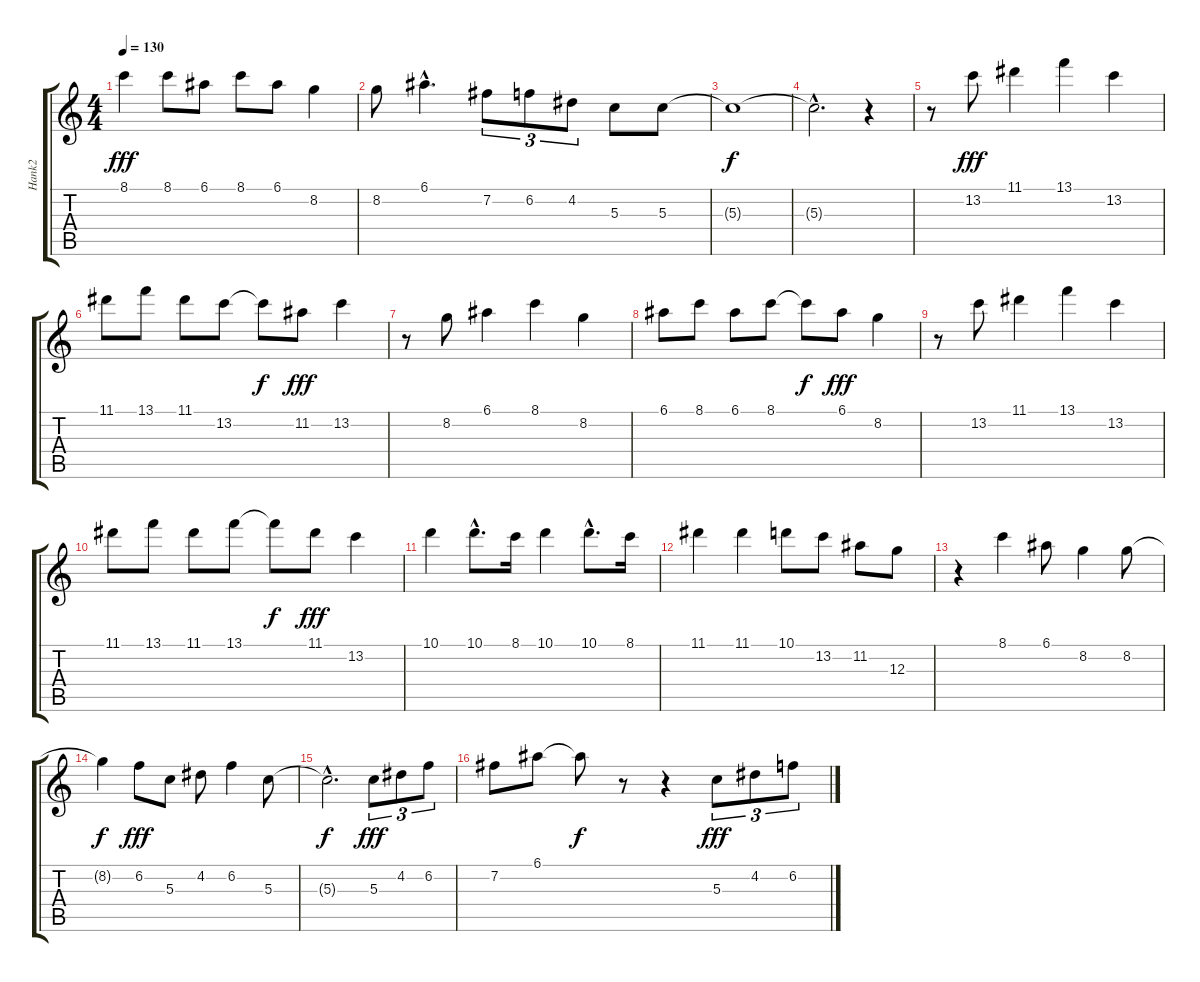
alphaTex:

\track ("Hank2" "Hank2") {instrument electricguitarjazz}
\staff {score tabs}
\tuning (E4 B3 G3 D3 A2 E2) {hide}
\ts (4 4)
\tempo 130
\clef g2
\ks c
8.1.4{dy fff} 8.1.8 6.1.8 8.1.8 6.1.8 8.2.4 |
8.2.8 6.1{hac}.4{d} 7.2.8{tu (3 2)} 6.2.8{tu (3 2)} 4.2.8{tu (3 2)} 5.3.8 5.3.8 |
5.3{t}.1{dy f} |
5.3{hac t}.2{d} r.4 |
r.8 13.2.8{dy fff} 11.1.4 13.1.4 13.2.4 |
11.1.8 13.1.8 11.1.8 13.2.8 13.2{t}.8{dy f} 11.2.8{dy fff} 13.2.4 |
r.8 8.2.8 6.1.4 8.1.4 8.2.4 |
6.1.8 8.1.8 6.1.8 8.1.8 8.1{t}.8{dy f} 6.1.8{dy fff} 8.2.4 |
r.8 13.2.8 11.1.4 13.1.4 13.2.4 |
11.1.8 13.1.8 11.1.8 13.1.8 13.1{t}.8{dy f} 11.1.8{dy fff} 13.2.4 |
10.1.4 10.1{hac}.8{d} 8.1.16 10.1.4 10.1{hac}.8{d} 8.1.16 |
11.1.4 11.1.4 10.1.8 13.2.8 11.2.8 12.3.8 |
r.4 8.1.4 6.1.8 8.2.4 8.2.8 |
8.2{t}.4{dy f} 6.2.8{dy fff} 5.3.8 4.2.8 6.2.4 5.3.8 |
5.3{hac t}.2{d dy f} 5.3.8{tu (3 2) dy fff} 4.2.8{tu (3 2)} 6.2.8{tu (3 2)} |
7.2.8 6.1.8 6.1{t}.8{dy f} r.8 r.4 5.3.8{tu (3 2) dy fff} 4.2.8{tu (3 2)} 6.2.8{tu (3 2)}
